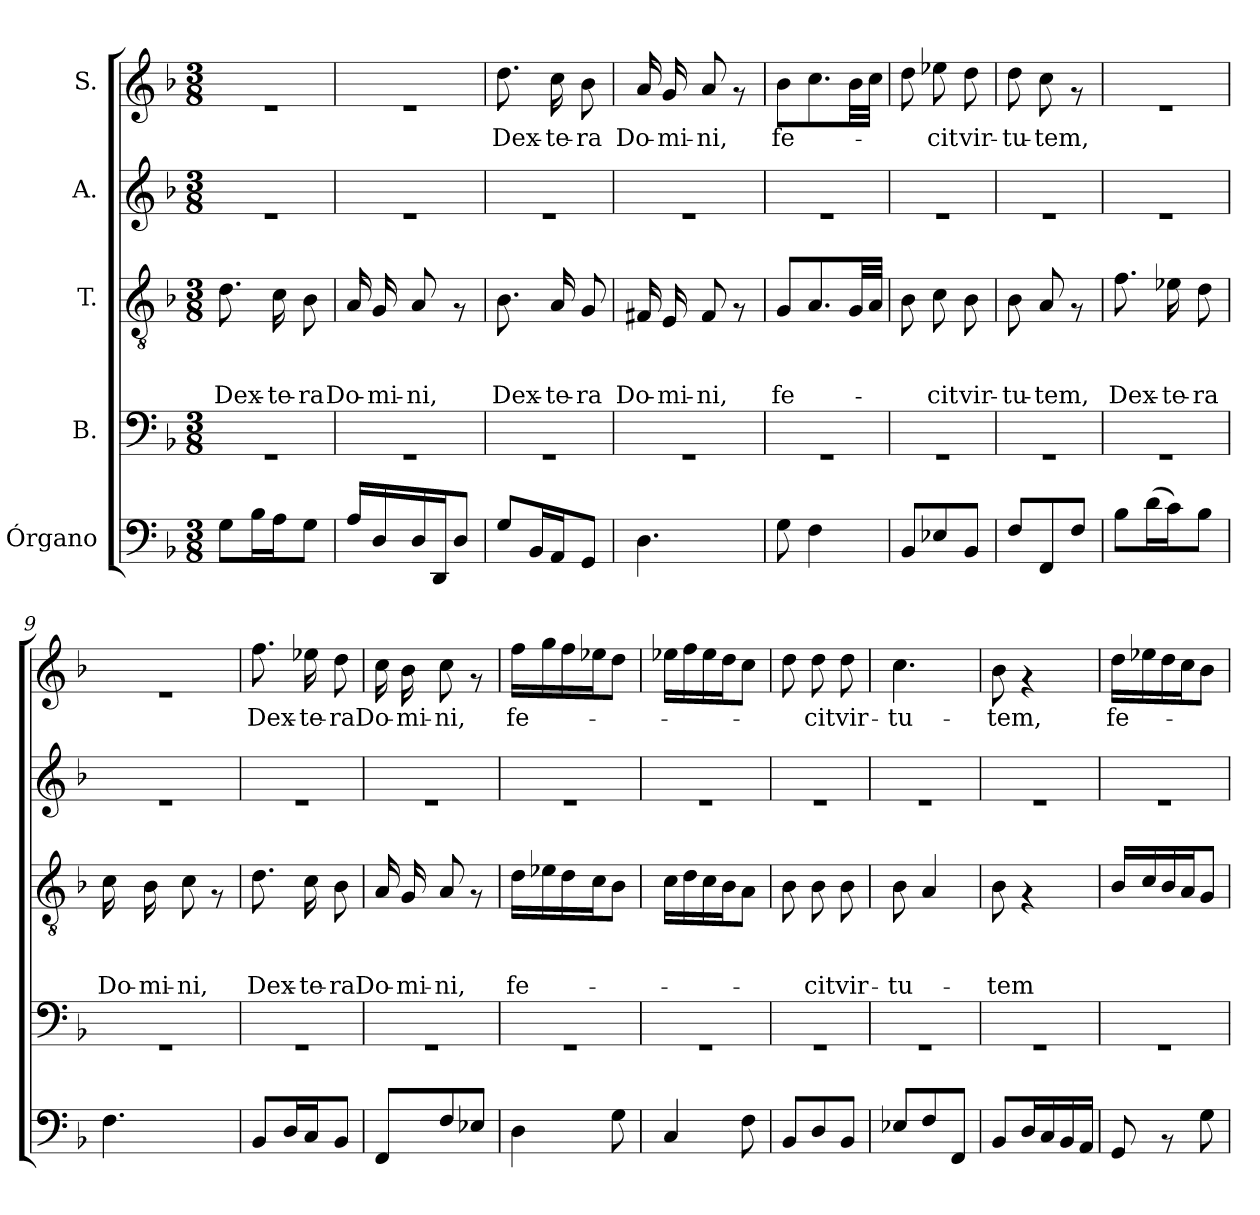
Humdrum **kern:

**kern	**kern	**kern	**text	**text	**text	**kern	**kern	**text
*part5	*part4	*part3	*part3	*part3	*part3	*part2	*part1	*part1
*staff5	*staff4	*staff3	*staff3	*staff3	*staff3	*staff2	*staff1	*staff1
*I"Órgano	*I"B.	*I"T.	*	*	*	*I"A.	*I"S.	*
*clefF4	*clefF4	*clefGv2	*	*	*	*clefG2	*clefG2	*
*k[b-]	*k[b-]	*k[b-]	*	*	*	*k[b-]	*k[b-]	*
*F:	*F:	*F:	*	*	*	*F:	*F:	*
*M3/8	*M3/8	*M3/8	*	*	*	*M3/8	*M3/8	*
=1	=1	=1	=1	=1	=1	=1	=1	=1
!	!	!	!	!	!LO:LY:b	!	!	!
8G\L	4.rGG	8.d\	.	.	Dex-	4.re	4.re	.
16B-\L	.	.	.	.	.	.	.	.
!	!	!	!	!	!LO:LY:b	!	!	!
16A\J	.	16c\	.	.	-te-	.	.	.
!	!	!	!	!	!LO:LY:b	!	!	!
8G\J	.	8B-\	.	.	-ra	.	.	.
=2	=2	=2	=2	=2	=2	=2	=2	=2
!	!	!	!	!	!LO:LY:b	!	!	!
16A/LL	4.rGG	16A/	.	.	Do-	4.re	4.re	.
!	!	!	!	!	!LO:LY:b	!	!	!
16D/	.	16G/	.	.	-mi-	.	.	.
!	!	!	!	!	!LO:LY:b	!	!	!
16D/	.	8A/	.	.	-ni,	.	.	.
16DD/J	.	.	.	.	.	.	.	.
8D/J	.	8rF	.	.	.	.	.	.
=3	=3	=3	=3	=3	=3	=3	=3	=3
!	!	!	!	!	!LO:LY:b	!	!	!LO:LY:b
8G/L	4.rGG	8.B-\	.	.	Dex-	4.re	8.dd\	Dex-
16BB-/L	.	.	.	.	.	.	.	.
!	!	!	!	!	!LO:LY:b	!	!	!LO:LY:b
16AA/J	.	16A/	.	.	-te-	.	16cc\	-te-
!	!	!	!	!	!LO:LY:b	!	!	!LO:LY:b
8GG/J	.	8G/	.	.	-ra	.	8b-\	-ra
=4	=4	=4	=4	=4	=4	=4	=4	=4
!	!	!	!	!	!LO:LY:b	!	!	!LO:LY:b
4.D\	4.rGG	16F#X/	.	.	Do-	4.re	16a/	Do-
!	!	!	!	!	!LO:LY:b	!	!	!LO:LY:b
.	.	16E/	.	.	-mi-	.	16g/	-mi-
!	!	!	!	!	!LO:LY:b	!	!	!LO:LY:b
.	.	8F#/	.	.	-ni,	.	8a/	-ni,
.	.	8rF	.	.	.	.	8rf	.
=5	=5	=5	=5	=5	=5	=5	=5	=5
!	!	!	!	!	!LO:LY:b	!	!	!LO:LY:b
8G\	4.rGG	8G/L	.	.	fe-	4.re	8b-\L	fe-
4F\	.	8.A/	.	.	.	.	8.cc\	.
.	.	32G/LL	.	.	.	.	32b-\LL	.
.	.	32A/JJJ	.	.	.	.	32cc\JJJ	.
!!LO:LB:g=z
=6	=6	=6	=6	=6	=6	=6	=6	=6
8BB-/L	4.rGG	8B-\	.	.	.	4.re	8dd\	.
!	!	!	!	!	!LO:LY:b	!	!	!LO:LY:b
8E-X/	.	8c\	.	.	-cit	.	8ee-X\	-cit
!	!	!	!	!	!LO:LY:b	!	!	!LO:LY:b
8BB-/J	.	8B-\	.	.	vir-	.	8dd\	vir-
=7	=7	=7	=7	=7	=7	=7	=7	=7
!	!	!	!	!	!LO:LY:b	!	!	!LO:LY:b
8F/L	4.rGG	8B-\	.	.	-tu-	4.re	8dd\	-tu-
!	!	!	!	!	!LO:LY:b	!	!	!LO:LY:b
8FF/	.	8A/	.	.	-tem,	.	8cc\	-tem,
8F/J	.	8rF	.	.	.	.	8rf	.
=8	=8	=8	=8	=8	=8	=8	=8	=8
!	!	!	!	!	!LO:LY:b	!	!	!
8B-\L	4.rGG	8.f\	.	.	Dex-	4.re	4.re	.
(<16d\L	.	.	.	.	.	.	.	.
!	!	!	!	!	!LO:LY:b	!	!	!
16c\J)	.	16e-X\	.	.	-te-	.	.	.
!	!	!	!	!	!LO:LY:b	!	!	!
8B-\J	.	8d\	.	.	-ra	.	.	.
=9	=9	=9	=9	=9	=9	=9	=9	=9
!	!	!	!	!	!LO:LY:b	!	!	!
4.F\	4.rGG	16c\	.	.	Do-	4.re	4.re	.
!	!	!	!	!	!LO:LY:b	!	!	!
.	.	16B-\	.	.	-mi-	.	.	.
!	!	!	!	!	!LO:LY:b	!	!	!
.	.	8c\	.	.	-ni,	.	.	.
.	.	8rF	.	.	.	.	.	.
=10	=10	=10	=10	=10	=10	=10	=10	=10
!	!	!	!	!	!LO:LY:b	!	!	!LO:LY:b
8BB-/L	4.rGG	8.d\	.	.	Dex-	4.re	8.ff\	Dex-
16D/L	.	.	.	.	.	.	.	.
!	!	!	!	!	!LO:LY:b	!	!	!LO:LY:b
16C/J	.	16c\	.	.	-te-	.	16ee-X\	-te-
!	!	!	!	!	!LO:LY:b	!	!	!LO:LY:b
8BB-/J	.	8B-\	.	.	-ra	.	8dd\	-ra
=11	=11	=11	=11	=11	=11	=11	=11	=11
!	!	!	!	!	!LO:LY:b	!	!	!LO:LY:b
8FF/L	4.rGG	16A/	.	.	Do-	4.re	16cc\	Do-
!	!	!	!	!	!LO:LY:b	!	!	!LO:LY:b
.	.	16G/	.	.	-mi-	.	16b-\	-mi-
!	!	!	!	!	!LO:LY:b	!	!	!LO:LY:b
8F/	.	8A/	.	.	-ni,	.	8cc\	-ni,
8E-X/J	.	8rF	.	.	.	.	8rf	.
!!LO:PB:g=z
=12	=12	=12	=12	=12	=12	=12	=12	=12
!	!	!	!	!	!LO:LY:b	!	!	!LO:LY:b
4D\	4.rGG	16d\LL	.	.	fe-	4.re	16ff\LL	fe-
.	.	16e-X\	.	.	.	.	16gg\	.
.	.	16d\	.	.	.	.	16ff\	.
.	.	16c\J	.	.	.	.	16ee-X\J	.
8G\	.	8B-\J	.	.	.	.	8dd\J	.
=13	=13	=13	=13	=13	=13	=13	=13	=13
4C/	4.rGG	16c\LL	.	.	.	4.re	16ee-X\LL	.
.	.	16d\	.	.	.	.	16ff\	.
.	.	16c\	.	.	.	.	16ee-\	.
.	.	16B-\J	.	.	.	.	16dd\J	.
8F\	.	8A\J	.	.	.	.	8cc\J	.
=14	=14	=14	=14	=14	=14	=14	=14	=14
8BB-/L	4.rGG	8B-\	.	.	.	4.re	8dd\	.
!	!	!	!	!	!LO:LY:b	!	!	!LO:LY:b
8D/	.	8B-\	.	.	-cit	.	8dd\	-cit
!	!	!	!	!	!LO:LY:b	!	!	!LO:LY:b
8BB-/J	.	8B-\	.	.	vir-	.	8dd\	vir-
=15	=15	=15	=15	=15	=15	=15	=15	=15
!	!	!	!	!	!LO:LY:b	!	!	!LO:LY:b
8E-X/L	4.rGG	8B-\	.	.	-tu-	4.re	4.cc\	-tu-
8F/	.	4A/	.	.	.	.	.	.
8FF/J	.	.	.	.	.	.	.	.
=16	=16	=16	=16	=16	=16	=16	=16	=16
!	!	!	!	!	!LO:LY:b	!	!	!LO:LY:b
8BB-/L	4.rGG	8B-\	.	.	-tem	4.re	8b-\	-tem,
16D/L	.	4rF	.	.	.	.	4rf	.
16C/	.	.	.	.	.	.	.	.
16BB-/	.	.	.	.	.	.	.	.
16AA/JJ	.	.	.	.	.	.	.	.
=17	=17	=17	=17	=17	=17	=17	=17	=17
!	!	!	!	!	!	!	!	!LO:LY:b
8GG/	4.rGG	16B-/LL	.	.	.	4.re	16dd\LL	fe-
.	.	16c/	.	.	.	.	16ee-X\	.
8rAA	.	16B-/	.	.	.	.	16dd\	.
.	.	16A/J	.	.	.	.	16cc\J	.
8G\	.	8G/J	.	.	.	.	8b-\J	.
=	=	=	=	=	=	=	=	=
*-	*-	*-	*-	*-	*-	*-	*-	*-
